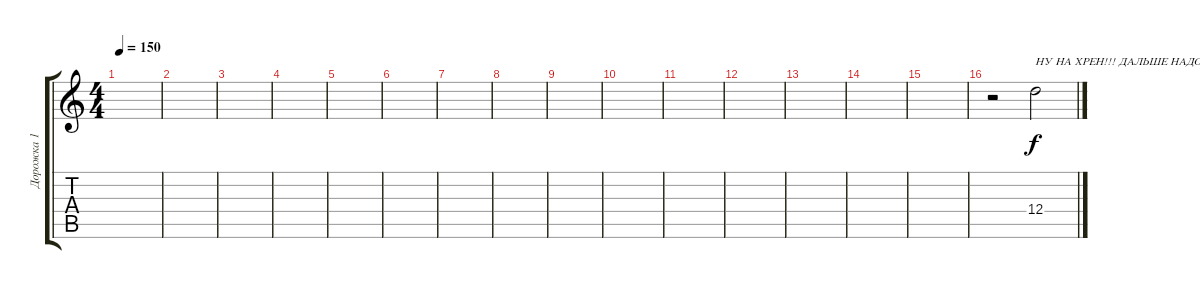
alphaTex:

\track ("Дорожка 1" "Дорожка 1") {instrument contrabass}
\staff {score tabs}
\tuning (E4 B3 G3 D3 A2 E2) {hide}
\ts (4 4)
\tempo 150
\clef g2
\ks c
|
|
|
|
|
|
|
|
|
|
|
|
|
|
|
r.2 12.4.2{txt "НУ НА ХРЕН!!! ДАЛЬШЕ НАДОЕЛО ПОДБИРАТЬ!!!"}
